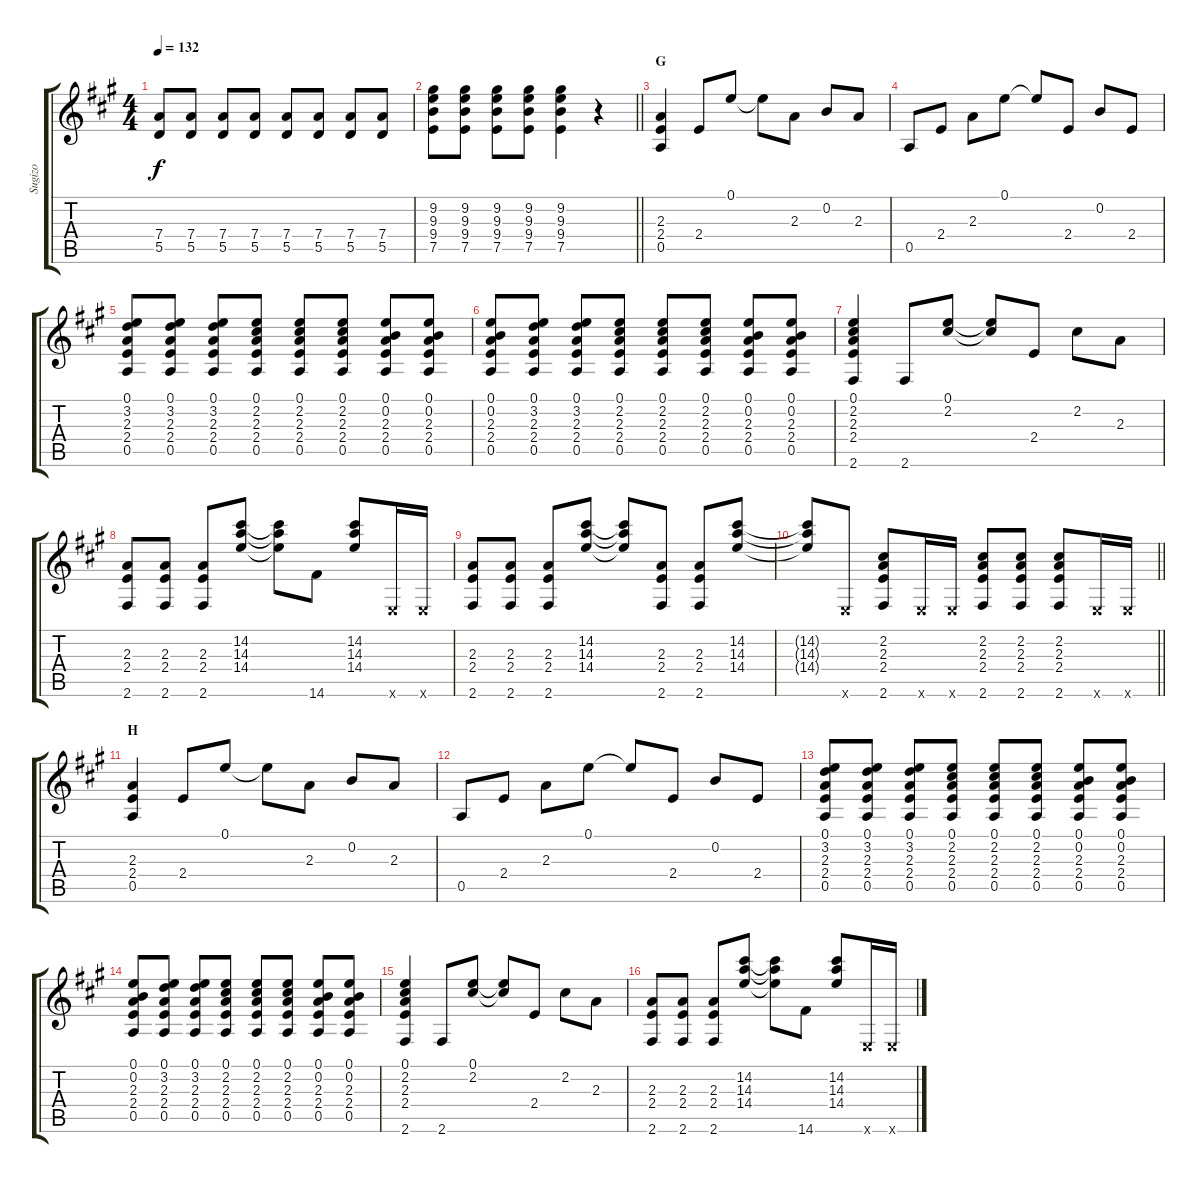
\track ("Sugizo" "Sugizo") {instrument distortionguitar}
\staff {score tabs}
\tuning (E4 B3 G3 D3 A2 E2) {hide}
\ts (4 4)
\tempo 132
\clef g2
\ks a
(7.4 5.5).8{dy f} (7.4 5.5).8 (7.4 5.5).8 (7.4 5.5).8 (7.4 5.5).8 (7.4 5.5).8 (7.4 5.5).8 (7.4 5.5).8 |
\barLineRight lightlight
(9.2 9.3 9.4 7.5).8 (9.2 9.3 9.4 7.5).8 (9.2 9.3 9.4 7.5).8 (9.2 9.3 9.4 7.5).8 (9.2 9.3 9.4 7.5).4 r.4 |
\section ("" "G")
(2.3 2.4 0.5).4 2.4.8 0.1.8 0.1{t}.8 2.3.8 0.2.8 2.3.8 |
0.5.8 2.4.8 2.3.8 0.1.8 0.1{t}.8 2.4.8 0.2.8 2.4.8 |
(0.1 3.2 2.3 2.4 0.5).8 (0.1 3.2 2.3 2.4 0.5).8 (0.1 3.2 2.3 2.4 0.5).8 (0.1 2.2 2.3 2.4 0.5).8 (0.1 2.2 2.3 2.4 0.5).8 (0.1 2.2 2.3 2.4 0.5).8 (0.1 0.2 2.3 2.4 0.5).8 (0.1 0.2 2.3 2.4 0.5).8 |
(0.1 0.2 2.3 2.4 0.5).8 (0.1 3.2 2.3 2.4 0.5).8 (0.1 3.2 2.3 2.4 0.5).8 (0.1 2.2 2.3 2.4 0.5).8 (0.1 2.2 2.3 2.4 0.5).8 (0.1 2.2 2.3 2.4 0.5).8 (0.1 0.2 2.3 2.4 0.5).8 (0.1 0.2 2.3 2.4 0.5).8 |
(0.1 2.2 2.3 2.4 2.6).4 2.6.8 (0.1 2.2).8 (0.1{t} 2.2{t}).8 2.4.8 2.2.8 2.3.8 |
(2.3 2.4 2.6).8 (2.3 2.4 2.6).8 (2.3 2.4 2.6).8 (14.2 14.3 14.4).8 (14.2{t} 14.3{t} 14.4{t}).8 14.6.8 (14.2 14.3 14.4).8 0.6{x}.16 0.6{x}.16 |
(2.3 2.4 2.6).8 (2.3 2.4 2.6).8 (2.3 2.4 2.6).8 (14.2 14.3 14.4).8 (14.2{t} 14.3{t} 14.4{t}).8 (2.3 2.4 2.6).8 (2.3 2.4 2.6).8 (14.2 14.3 14.4).8 |
\barLineRight lightlight
(14.2{t} 14.3{t} 14.4{t}).8 0.6{x}.8 (2.2 2.3 2.4 2.6).8 0.6{x}.16 0.6{x}.16 (2.2 2.3 2.4 2.6).8 (2.2 2.3 2.4 2.6).8 (2.2 2.3 2.4 2.6).8 0.6{x}.16 0.6{x}.16 |
\section ("" "H")
(2.3 2.4 0.5).4 2.4.8 0.1.8 0.1{t}.8 2.3.8 0.2.8 2.3.8 |
0.5.8 2.4.8 2.3.8 0.1.8 0.1{t}.8 2.4.8 0.2.8 2.4.8 |
(0.1 3.2 2.3 2.4 0.5).8 (0.1 3.2 2.3 2.4 0.5).8 (0.1 3.2 2.3 2.4 0.5).8 (0.1 2.2 2.3 2.4 0.5).8 (0.1 2.2 2.3 2.4 0.5).8 (0.1 2.2 2.3 2.4 0.5).8 (0.1 0.2 2.3 2.4 0.5).8 (0.1 0.2 2.3 2.4 0.5).8 |
(0.1 0.2 2.3 2.4 0.5).8 (0.1 3.2 2.3 2.4 0.5).8 (0.1 3.2 2.3 2.4 0.5).8 (0.1 2.2 2.3 2.4 0.5).8 (0.1 2.2 2.3 2.4 0.5).8 (0.1 2.2 2.3 2.4 0.5).8 (0.1 0.2 2.3 2.4 0.5).8 (0.1 0.2 2.3 2.4 0.5).8 |
(0.1 2.2 2.3 2.4 2.6).4 2.6.8 (0.1 2.2).8 (0.1{t} 2.2{t}).8 2.4.8 2.2.8 2.3.8 |
(2.3 2.4 2.6).8 (2.3 2.4 2.6).8 (2.3 2.4 2.6).8 (14.2 14.3 14.4).8 (14.2{t} 14.3{t} 14.4{t}).8 14.6.8 (14.2 14.3 14.4).8 0.6{x}.16 0.6{x}.16
